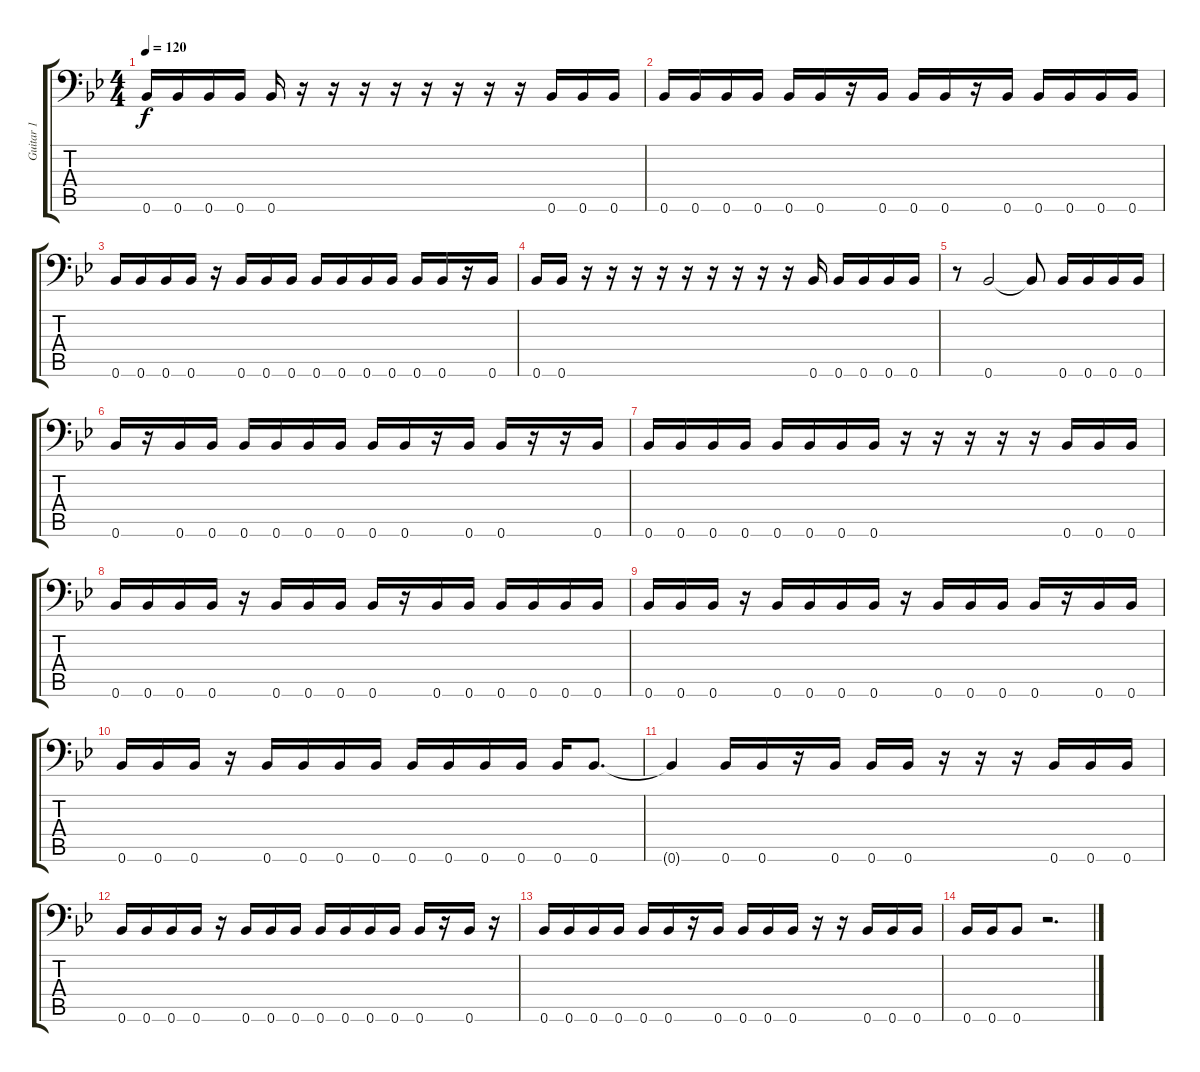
\track ("Guitar 1" "Guitar 1") {instrument distortionguitar}
\staff {score tabs}
\tuning (C4 G3 Eb3 Bb2 F2 Bb1) {hide}
\ts (4 4)
\tempo 120
\clef f4
\ks bb
0.6.16{dy f} 0.6.16 0.6.16 0.6.16 0.6.16 r.16 r.16 r.16 r.16 r.16 r.16 r.16 r.16 0.6.16 0.6.16 0.6.16 |
0.6.16 0.6.16 0.6.16 0.6.16 0.6.16 0.6.16 r.16 0.6.16 0.6.16 0.6.16 r.16 0.6.16 0.6.16 0.6.16 0.6.16 0.6.16 |
0.6.16 0.6.16 0.6.16 0.6.16 r.16 0.6.16 0.6.16 0.6.16 0.6.16 0.6.16 0.6.16 0.6.16 0.6.16 0.6.16 r.16 0.6.16 |
0.6.16 0.6.16 r.16 r.16 r.16 r.16 r.16 r.16 r.16 r.16 r.16 0.6.16 0.6.16 0.6.16 0.6.16 0.6.16 |
r.8 0.6.2 0.6{t}.8 0.6.16 0.6.16 0.6.16 0.6.16 |
0.6.16 r.16 0.6.16 0.6.16 0.6.16 0.6.16 0.6.16 0.6.16 0.6.16 0.6.16 r.16 0.6.16 0.6.16 r.16 r.16 0.6.16 |
0.6.16 0.6.16 0.6.16 0.6.16 0.6.16 0.6.16 0.6.16 0.6.16 r.16 r.16 r.16 r.16 r.16 0.6.16 0.6.16 0.6.16 |
0.6.16 0.6.16 0.6.16 0.6.16 r.16 0.6.16 0.6.16 0.6.16 0.6.16 r.16 0.6.16 0.6.16 0.6.16 0.6.16 0.6.16 0.6.16 |
0.6.16 0.6.16 0.6.16 r.16 0.6.16 0.6.16 0.6.16 0.6.16 r.16 0.6.16 0.6.16 0.6.16 0.6.16 r.16 0.6.16 0.6.16 |
0.6.16 0.6.16 0.6.16 r.16 0.6.16 0.6.16 0.6.16 0.6.16 0.6.16 0.6.16 0.6.16 0.6.16 0.6.16 0.6.8{d} |
0.6{t}.4 0.6.16 0.6.16 r.16 0.6.16 0.6.16 0.6.16 r.16 r.16 r.16 0.6.16 0.6.16 0.6.16 |
0.6.16 0.6.16 0.6.16 0.6.16 r.16 0.6.16 0.6.16 0.6.16 0.6.16 0.6.16 0.6.16 0.6.16 0.6.16 r.16 0.6.16 r.16 |
0.6.16 0.6.16 0.6.16 0.6.16 0.6.16 0.6.16 r.16 0.6.16 0.6.16 0.6.16 0.6.16 r.16 r.16 0.6.16 0.6.16 0.6.16 |
0.6.16 0.6.16 0.6.8 r.2{d}
